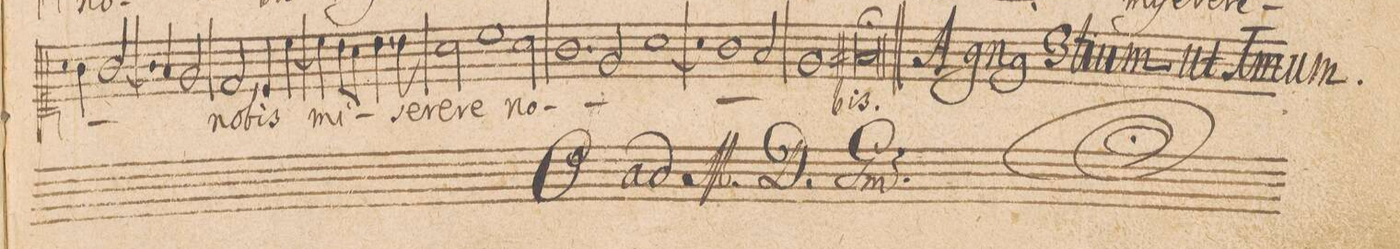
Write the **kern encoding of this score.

**kern	**text	**text
*I"CANTVS.	*	*
*clefC1	*	*
*k[]	*	*
*met(c|)	*	*
*M2/1	*	*
4a\]	.	.
4g\	.	.
[<2g/	.	.
4g/]	.	.
4f/	.	.
2e/	.	.
=50-	=50-	=50-
2d/	no-	.
4c/	-bis	.
[<4cc\	mi-	.
4cc\]	.	.
8b\L	.	.
8a\J	.	.
4.b\	.	.
8b\	-se-	.
=51-	=51-	=51-
2a\	-re-	.
1cc\	-re	.
2a\	no-	.
=52-	=52-	=52-
1.g\	.	.
2e/	.	.
=53-	=53-	=53-
[<1a\	.	.
2a\]	.	.
1g/	.	.
=54-	=54-	=54-
2f/	.	.
1e/	.	.
=55-	=55-	=55-
0f#X/;	-bis.	.
==	==	==
*-	*-	*-
